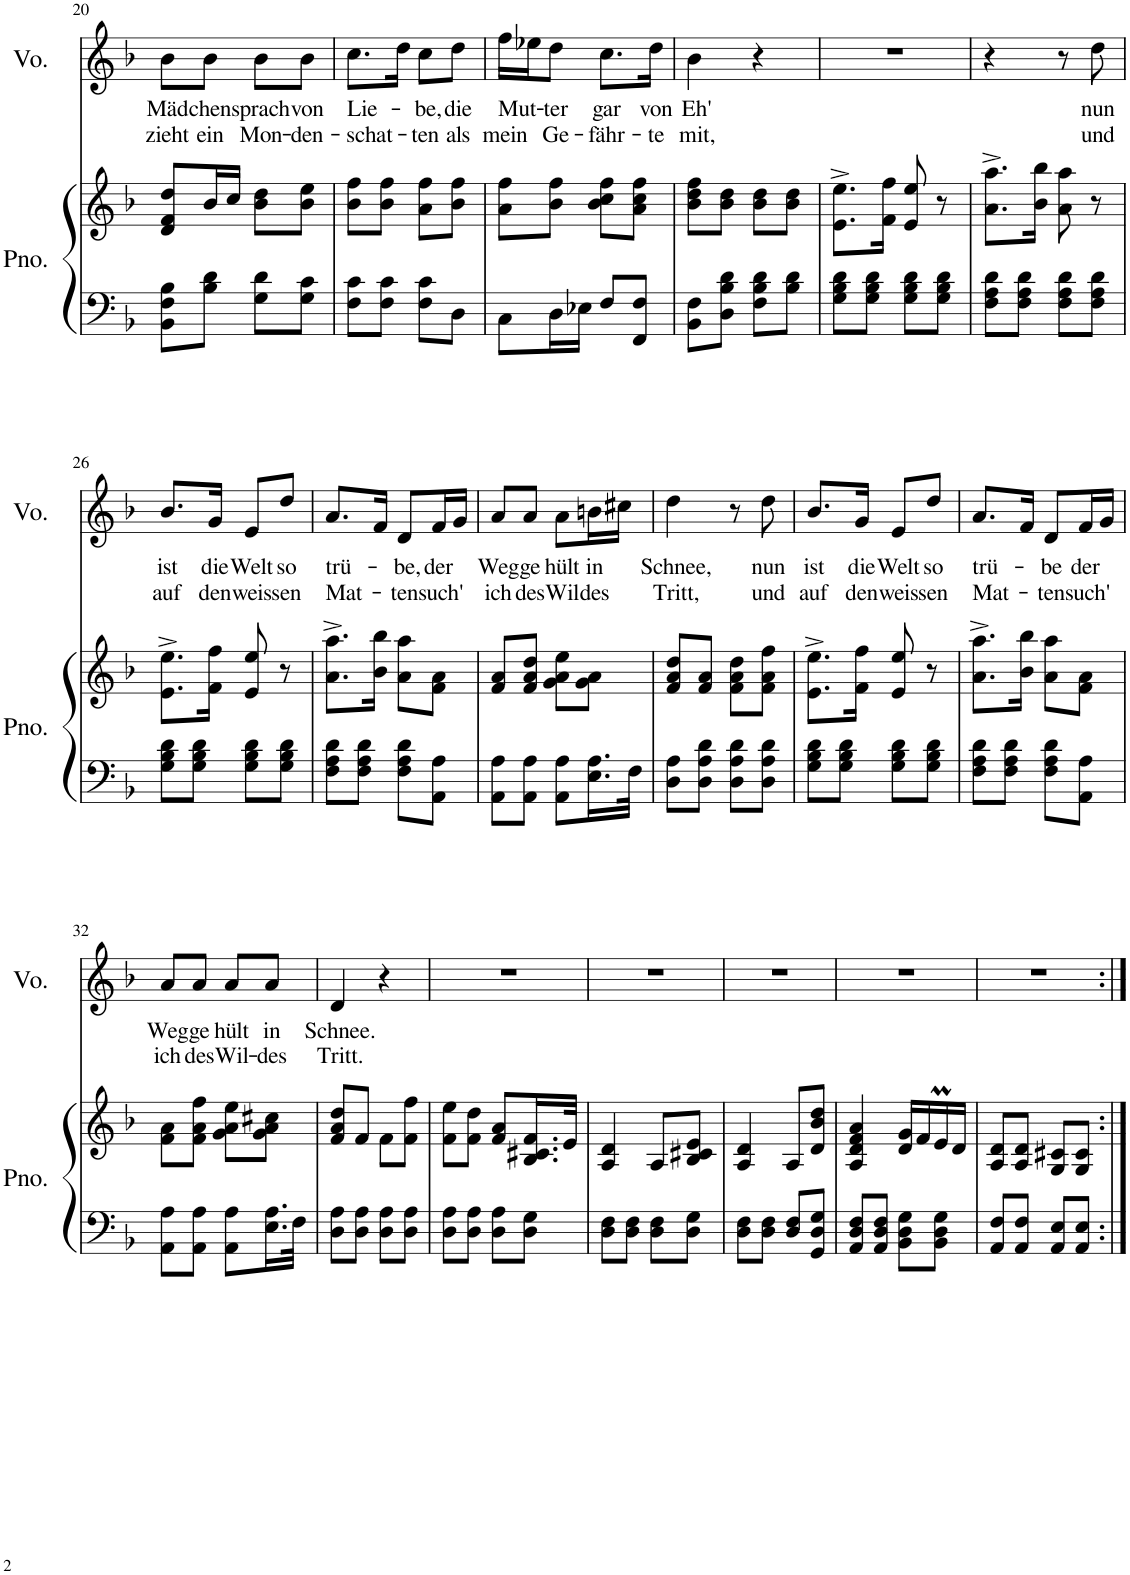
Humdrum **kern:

**kern	**kern	**kern	**text	**text
*part2	*part2	*part1	*part1	*part1
*staff3	*staff2	*staff1	*staff1	*staff1
*I"Piano	*	*I"Voice	*	*
*I'Pno.	*	*I'Vo.	*	*
!!LO:PB:g=z
*clefF4	*clefG2	*clefG2	*	*
*k[b-]	*k[b-]	*k[b-]	*	*
*M2/4	*M2/4	*M2/4	*	*
=20	=20	=20	=20	=20
!	!	!	!LO:LY:b	!LO:LY:b
8BB-\ 8F\ 8B-\L	8d/ 8f/ 8dd/L	8b-\L	Mäd-	zieht
!	!	!	!LO:LY:b	!LO:LY:b
8B-\ 8d\J	16b-/L	8b-\J	-chen	ein
.	16cc/JJ	.	.	.
!	!	!	!LO:LY:b	!LO:LY:b
8G\ 8d\L	8b-\ 8dd\L	8b-\L	sprach	Mon-
!	!	!	!LO:LY:b	!LO:LY:b
8G\ 8c\J	8b-\ 8ee\J	8b-\J	von	-den-
=21	=21	=21	=21	=21
!	!	!	!LO:LY:b	!LO:LY:b
8F\ 8c\L	8b-\ 8ff\L	8.cc\L	Lie-	-schat-
8F\ 8c\J	8b-\ 8ff\J	.	.	.
.	.	16dd\Jk	.	.
!	!	!	!LO:LY:b	!LO:LY:b
8F\ 8c\L	8a\ 8ff\L	8cc\L	-be,	-ten
!	!	!	!LO:LY:b	!LO:LY:b
8D\J	8b-\ 8ff\J	8dd\J	die	als
=22	=22	=22	=22	=22
!	!	!	!LO:LY:b	!LO:LY:b
8C\L	8a\ 8ff\L	16ff\LL	Mut-	mein
.	.	16ee-X\J	.	.
!	!	!	!LO:LY:b	!LO:LY:b
16D\L	8b-\ 8ff\J	8dd\J	-ter	Ge-
16E-X\JJ	.	.	.	.
!	!	!	!LO:LY:b	!LO:LY:b
8F/L	8b-\ 8cc\ 8ff\L	8.cc\L	gar	-fähr-
8FF/ 8F/J	8a\ 8cc\ 8ff\J	.	.	.
!	!	!	!LO:LY:b	!LO:LY:b
.	.	16dd\Jk	von	-te
=23	=23	=23	=23	=23
!	!	!	!LO:LY:b	!LO:LY:b
8BB-\ 8F\L	8b-\ 8dd\ 8ff\L	4b-\	Eh'	mit,
8D\ 8B-\ 8d\J	8b-\ 8dd\J	.	.	.
8F\ 8B-\ 8d\L	8b-\ 8dd\L	4r	.	.
8B-\ 8d\J	8b-\ 8dd\J	.	.	.
=24	=24	=24	=24	=24
8G\ 8B-\ 8d\L	8.e\^ 8.ee\^L	2r	.	.
8G\ 8B-\ 8d\J	.	.	.	.
.	16f\ 16ff\Jk	.	.	.
8G\ 8B-\ 8d\L	8e/ 8ee/	.	.	.
8G\ 8B-\ 8d\J	8r	.	.	.
=25	=25	=25	=25	=25
8F\ 8A\ 8d\L	8.a\^ 8.aa\^L	4r	.	.
8F\ 8A\ 8d\J	.	.	.	.
.	16b-\ 16bb-\Jk	.	.	.
8F\ 8A\ 8d\L	8a\ 8aa\	8r	.	.
!	!	!	!LO:LY:b	!LO:LY:b
8F\ 8A\ 8d\J	8r	8dd\	nun	und
!!LO:LB:g=z
=26	=26	=26	=26	=26
!	!	!	!LO:LY:b	!LO:LY:b
8G\ 8B-\ 8d\L	8.e\^ 8.ee\^L	8.b-/L	ist	auf
8G\ 8B-\ 8d\J	.	.	.	.
!	!	!	!LO:LY:b	!LO:LY:b
.	16f\ 16ff\Jk	16g/Jk	die	den
!	!	!	!LO:LY:b	!LO:LY:b
8G\ 8B-\ 8d\L	8e/ 8ee/	8e/L	Welt	weis-
!	!	!	!LO:LY:b	!LO:LY:b
8G\ 8B-\ 8d\J	8r	8dd/J	so	-sen
=27	=27	=27	=27	=27
!	!	!	!LO:LY:b	!LO:LY:b
8F\ 8A\ 8d\L	8.a\^ 8.aa\^L	8.a/L	trü-	Mat-
8F\ 8A\ 8d\J	.	.	.	.
.	16b-\ 16bb-\Jk	16f/Jk	.	.
!	!	!	!LO:LY:b	!LO:LY:b
8F\ 8A\ 8d\L	8a\ 8aa\L	8d/L	-be,	-ten
!	!	!	!LO:LY:b	!LO:LY:b
8AA\ 8A\J	8f\ 8a\J	16f/L	der	such'
.	.	16g/JJ	.	.
=28	=28	=28	=28	=28
!	!	!	!LO:LY:b	!LO:LY:b
8AA\ 8A\L	8f/ 8a/L	8a/L	Weg	ich
!	!	!	!LO:LY:b	!LO:LY:b
8AA\ 8A\J	8f/ 8a/ 8dd/J	8a/J	ge-	des
!	!	!	!LO:LY:b	!LO:LY:b
8AA\ 8A\L	8g\ 8a\ 8ee\L	8a\L	-hült	Wil-
!	!	!	!LO:LY:b	!LO:LY:b
16.E\ 16.A\L	8g\ 8a\J	16bn\L	in	-des
.	.	16cc#X\JJ	.	.
32F\JJk	.	.	.	.
=29	=29	=29	=29	=29
!	!	!	!LO:LY:b	!LO:LY:b
8D\ 8A\L	8f/ 8a/ 8dd/L	4dd\	Schnee,	Tritt,
8D\ 8A\ 8d\J	8f/ 8a/J	.	.	.
8D\ 8A\ 8d\L	8f\ 8a\ 8dd\L	8r	.	.
!	!	!	!LO:LY:b	!LO:LY:b
8D\ 8A\ 8d\J	8f\ 8a\ 8ff\J	8dd\	nun	und
=30	=30	=30	=30	=30
!	!	!	!LO:LY:b	!LO:LY:b
8G\ 8B-\ 8d\L	8.e\^ 8.ee\^L	8.b-/L	ist	auf
8G\ 8B-\ 8d\J	.	.	.	.
!	!	!	!LO:LY:b	!LO:LY:b
.	16f\ 16ff\Jk	16g/Jk	die	den
!	!	!	!LO:LY:b	!LO:LY:b
8G\ 8B-\ 8d\L	8e/ 8ee/	8e/L	Welt	weis
!	!	!	!LO:LY:b	!LO:LY:b
8G\ 8B-\ 8d\J	8r	8dd/J	so	sen
=31	=31	=31	=31	=31
!	!	!	!LO:LY:b	!LO:LY:b
8F\ 8A\ 8d\L	8.a\^ 8.aa\^L	8.a/L	trü-	Mat-
8F\ 8A\ 8d\J	.	.	.	.
.	16b-\ 16bb-\Jk	16f/Jk	.	.
!	!	!	!LO:LY:b	!LO:LY:b
8F\ 8A\ 8d\L	8a\ 8aa\L	8d/L	-be	-ten
!	!	!	!LO:LY:b	!LO:LY:b
8AA\ 8A\J	8f\ 8a\J	16f/L	der	such'
.	.	16g/JJ	.	.
!!LO:LB:g=z
=32	=32	=32	=32	=32
!	!	!	!LO:LY:b	!LO:LY:b
8AA\ 8A\L	8f\ 8a\L	8a/L	Weg	ich
!	!	!	!LO:LY:b	!LO:LY:b
8AA\ 8A\J	8f\ 8a\ 8ff\J	8a/J	ge-	des
!	!	!	!LO:LY:b	!LO:LY:b
8AA\ 8A\L	8g\ 8a\ 8ee\L	8a/L	-hült	Wil-
!	!	!	!LO:LY:b	!LO:LY:b
16.E\ 16.A\L	8g\ 8a\ 8cc#X\J	8a/J	in	-des
32F\JJk	.	.	.	.
=33	=33	=33	=33	=33
!	!	!	!LO:LY:b	!LO:LY:b
8D\ 8A\L	8f/ 8a/ 8dd/L	4d/	Schnee.	Tritt.
8D\ 8A\J	8f/J	.	.	.
8D\ 8A\L	8f\L	4r	.	.
8D\ 8A\J	8f\ 8ff\J	.	.	.
=34	=34	=34	=34	=34
8D\ 8A\L	8f\ 8ee\L	2r	.	.
8D\ 8A\J	8f\ 8dd\J	.	.	.
8D\ 8A\L	8f/ 8a/L	.	.	.
8D\ 8G\J	16.B-/ 16.c#X/ 16.f/L	.	.	.
.	32e/JJk	.	.	.
=35	=35	=35	=35	=35
8D\ 8F\L	4A/ 4d/	2r	.	.
8D\ 8F\J	.	.	.	.
8D\ 8F\L	8A/L	.	.	.
8D\ 8G\J	8B-/ 8c#X/ 8e/J	.	.	.
=36	=36	=36	=36	=36
8D\ 8F\L	4A/ 4d/	2r	.	.
8D\ 8F\J	.	.	.	.
8D/ 8F/L	8A/L	.	.	.
8GG/ 8D/ 8G/J	8d/ 8b-/ 8dd/J	.	.	.
=37	=37	=37	=37	=37
8AA/ 8D/ 8F/L	4A/ 4d/ 4f/ 4a/	2r	.	.
8AA/ 8D/ 8F/J	.	.	.	.
8BB-\ 8D\ 8G\L	16d/ 16g/LL	.	.	.
.	16f/	.	.	.
8BB-\ 8D\ 8G\J	16em/	.	.	.
.	16d/JJ	.	.	.
=38	=38	=38	=38	=38
8AA/ 8F/L	8A/ 8d/L	2r	.	.
8AA/ 8F/J	8A/ 8d/J	.	.	.
8AA/ 8E/L	8G/ 8c#X/L	.	.	.
8AA/ 8E/J	8G/ 8c#/J	.	.	.
=:|!	=:|!	=:|!	=:|!	=:|!
*-	*-	*-	*-	*-
